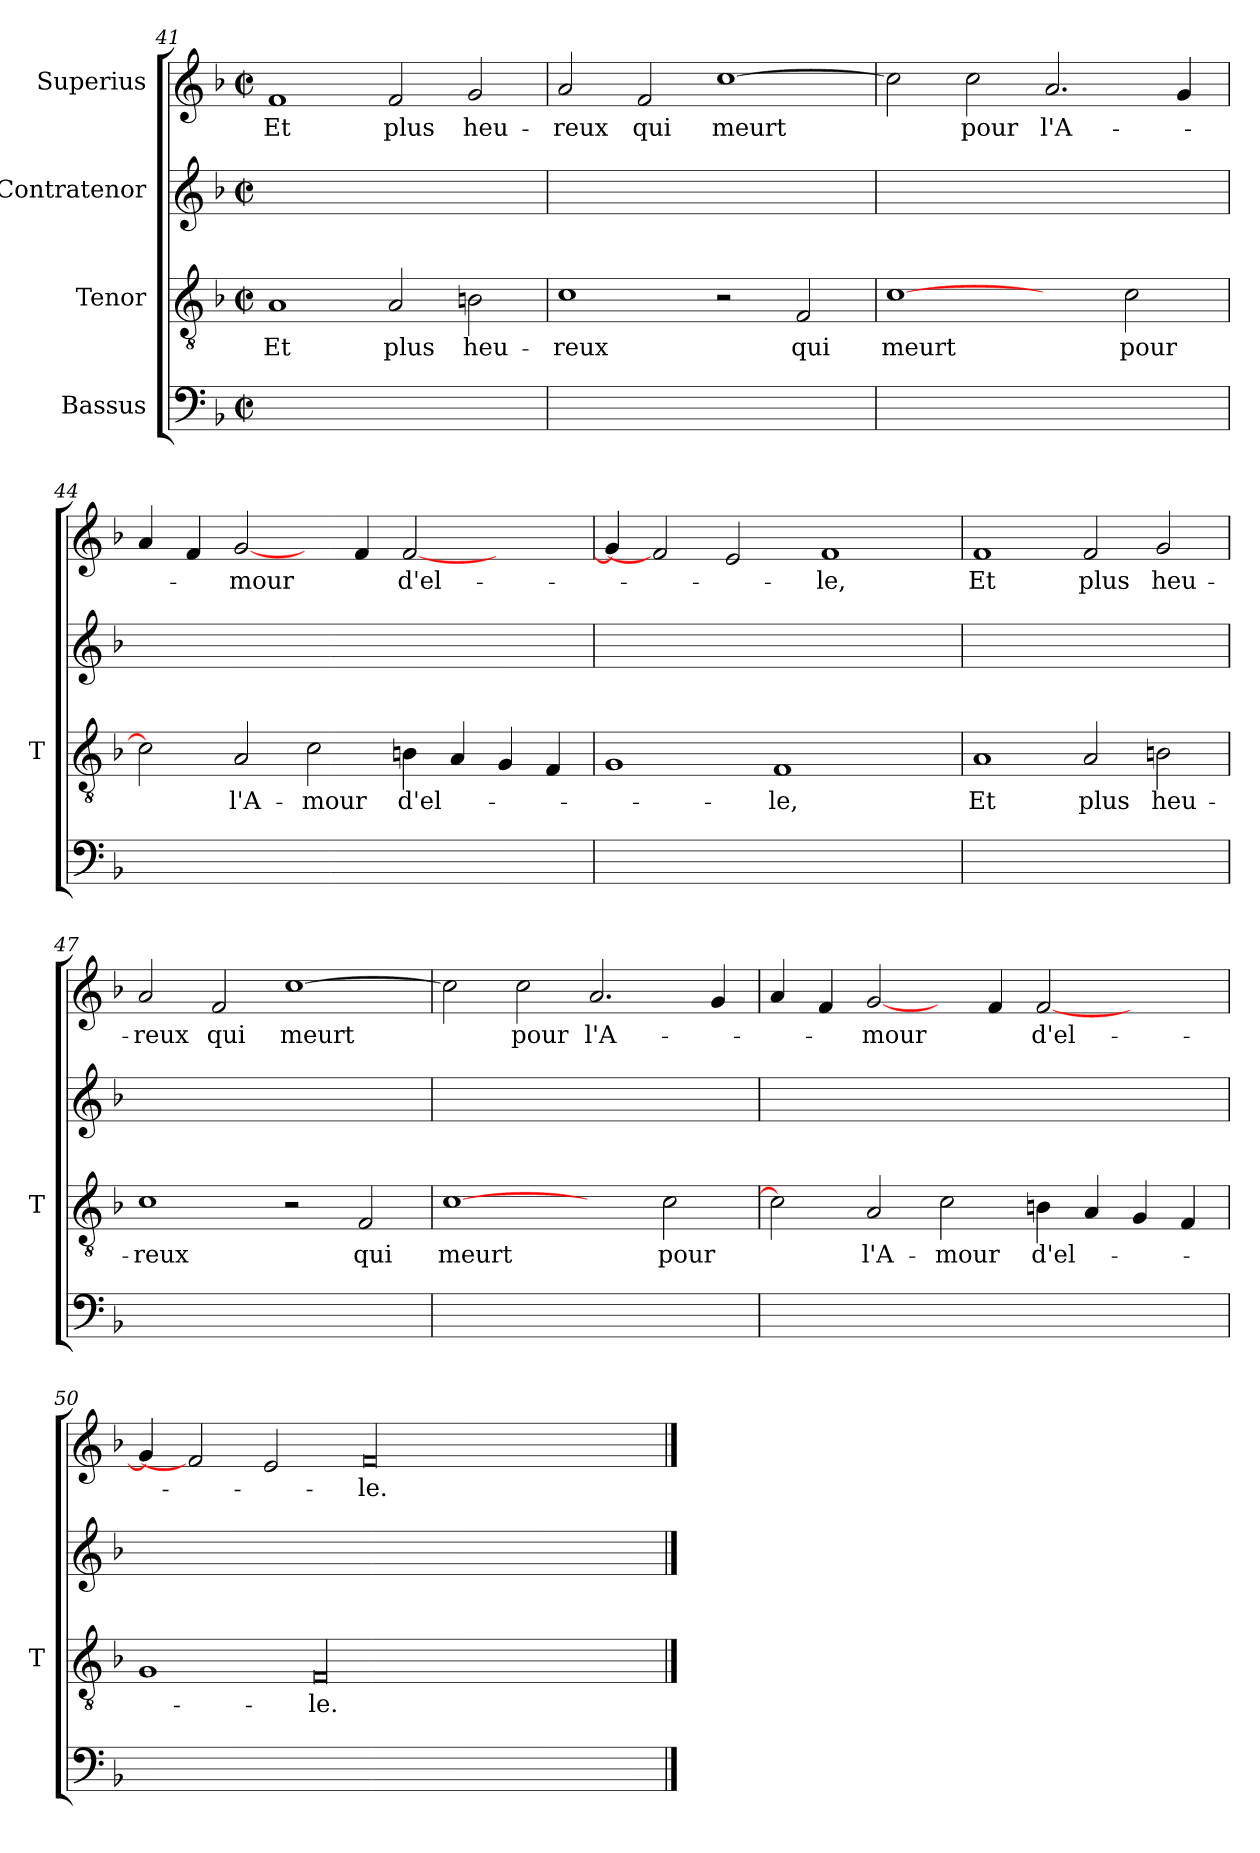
**kern	**kern	**text	**kern	**kern	**text
*part4	*part3	*part3	*part2	*part1	*part1
*staff4	*staff3	*staff3	*staff2	*staff1	*staff1
*I"Bassus	*I"Tenor	*	*I"Contratenor	*I"Superius	*
*	*I'T	*	*	*	*
*clefF4	*clefGv2	*	*clefG2	*clefG2	*
*k[b-]	*k[b-]	*	*k[b-]	*k[b-]	*
*F:	*F:	*	*F:	*F:	*
*M2/2	*M2/2	*	*M2/2	*M2/2	*
*met(c|)	*met(c|)	*	*met(c|)	*met(c|)	*
=41	=41	=41	=41	=41	=41
1ryy	1A	-Et	1ryy	1f	-Et
1ryy	2A	-plus	1ryy	2f	-plus
.	2Bn	heu-	.	2g	heu-
=42	=42	=42	=42	=42	=42
1ryy	1c	-reux	1ryy	2a	-reux
.	.	.	.	2f	-qui
1ryy	2r	.	1ryy	[1cc	-meurt
.	2F	-qui	.	.	.
=43	=43	=43	=43	=43	=43
1ryy	[1c	-meurt	1ryy	2cc]	.
.	.	.	.	2cc	-pour
1ryy	2ryy	.	1ryy	2.a	l'A-
.	2c	-pour	.	.	.
.	.	.	.	4g	.
=44	=44	=44	=44	=44	=44
1ryy	2c]	.	1ryy	4a	.
.	.	.	.	4f	.
.	2A	l'A-	.	[2g	-mour
1ryy	2c	-mour	1ryy	4ryy	.
.	.	.	.	4f	.
.	4Bn	d'el-	.	[2f	d'el-
.	4A	.	.	.	.
2ryy	4G	.	2ryy	2ryy	.
.	4F	.	.	.	.
=45	=45	=45	=45	=45	=45
1ryy	1G	.	1ryy	4g]	.
.	.	.	.	2f]	.
.	.	.	.	2e	.
1ryy	1F	-le,	1ryy	.	.
.	.	.	.	1f	-le,
4ryy	4ryy	.	4ryy	.	.
!!LO:PB:g=z
=46	=46	=46	=46	=46	=46
1ryy	1A	-Et	1ryy	1f	-Et
1ryy	2A	-plus	1ryy	2f	-plus
.	2Bn	heu-	.	2g	heu-
=47	=47	=47	=47	=47	=47
1ryy	1c	-reux	1ryy	2a	-reux
.	.	.	.	2f	-qui
1ryy	2r	.	1ryy	[1cc	-meurt
.	2F	-qui	.	.	.
=48	=48	=48	=48	=48	=48
1ryy	[1c	-meurt	1ryy	2cc]	.
.	.	.	.	2cc	-pour
1ryy	2ryy	.	1ryy	2.a	l'A-
.	2c	-pour	.	.	.
.	.	.	.	4g	.
=49	=49	=49	=49	=49	=49
1ryy	2c]	.	1ryy	4a	.
.	.	.	.	4f	.
.	2A	l'A-	.	[2g	-mour
1ryy	2c	-mour	1ryy	4ryy	.
.	.	.	.	4f	.
.	4Bn	d'el-	.	[2f	d'el-
.	4A	.	.	.	.
2ryy	4G	.	2ryy	2ryy	.
.	4F	.	.	.	.
=50	=50	=50	=50	=50	=50
1ryy	1G	.	1ryy	4g]	.
.	.	.	.	2f]	.
.	.	.	.	2e	.
00ryy	00F	-le.	00ryy	.	.
.	.	.	.	00f	-le.
4ryy	4ryy	.	4ryy	.	.
==	==	==	==	==	==
*-	*-	*-	*-	*-	*-
